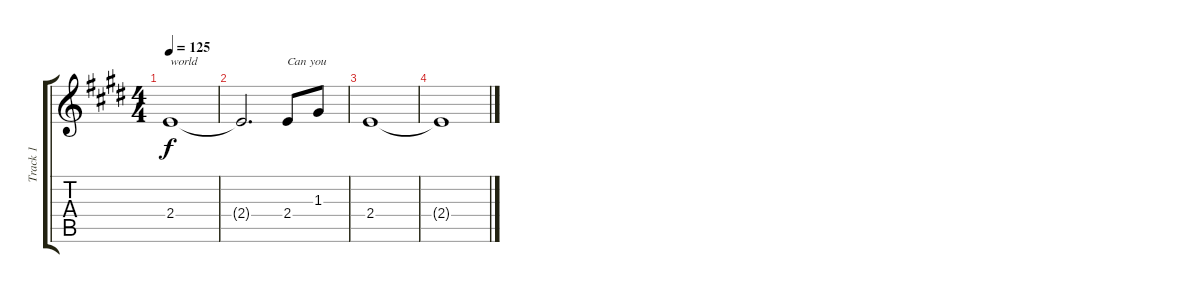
\track ("Track 1" "Track 1") {instrument acousticguitarnylon}
\staff {score tabs}
\tuning (E4 B3 G3 D3 A2 E2) {hide}
\ts (4 4)
\tempo 125
\clef g2
\ks e
2.4.1{txt "world" dy f} |
2.4{t}.2{d} 2.4.8{txt "Can you"} 1.3.8 |
2.4.1 |
2.4{t}.1
